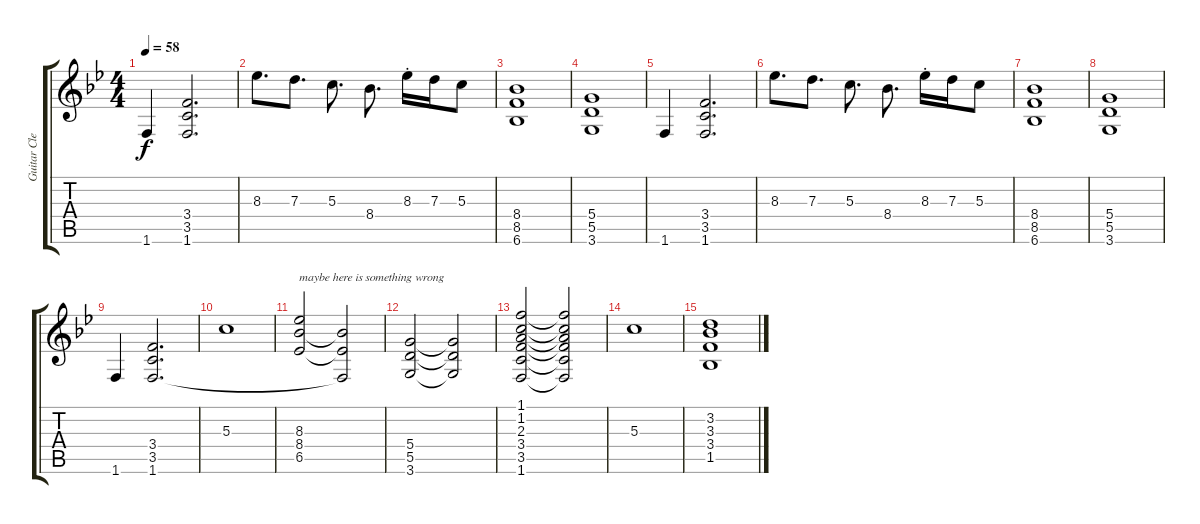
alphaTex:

\track ("Guitar Clean" "Guitar Cle") {instrument electricguitarclean}
\staff {score tabs}
\tuning (E4 B3 G3 D3 A2 E2) {hide}
\ts (4 4)
\tempo 58
\clef g2
\ks bb
1.6.4{dy f} (3.4 3.5 1.6).2{d} |
8.3.8{d} 7.3.8{d} 5.3.8{d} 8.4.8{d} 8.3{st}.16 7.3.16 5.3.8 |
(8.4 8.5 6.6).1 |
(5.4 5.5 3.6).1 |
1.6.4 (3.4 3.5 1.6).2{d} |
8.3.8{d} 7.3.8{d} 5.3.8{d} 8.4.8{d} 8.3{st}.16 7.3.16 5.3.8 |
(8.4 8.5 6.6).1 |
(5.4 5.5 3.6).1 |
1.6.4 (3.4 3.5 1.6).2{d} |
5.3.1 |
(8.3 8.4 6.5).2{txt "maybe here is something wrong"} (8.4{t} 6.5{t} 1.6{t}).2 |
(5.4 5.5 3.6).2 (5.4{t} 5.5{t} 3.6{t}).2 |
(1.1 1.2 2.3 3.4 3.5 1.6).2 (1.1{t} 1.2{t} 2.3{t} 3.4{t} 3.5{t} 1.6{t}).2 |
5.3.1 |
(3.2 3.3 3.4 1.5).1
